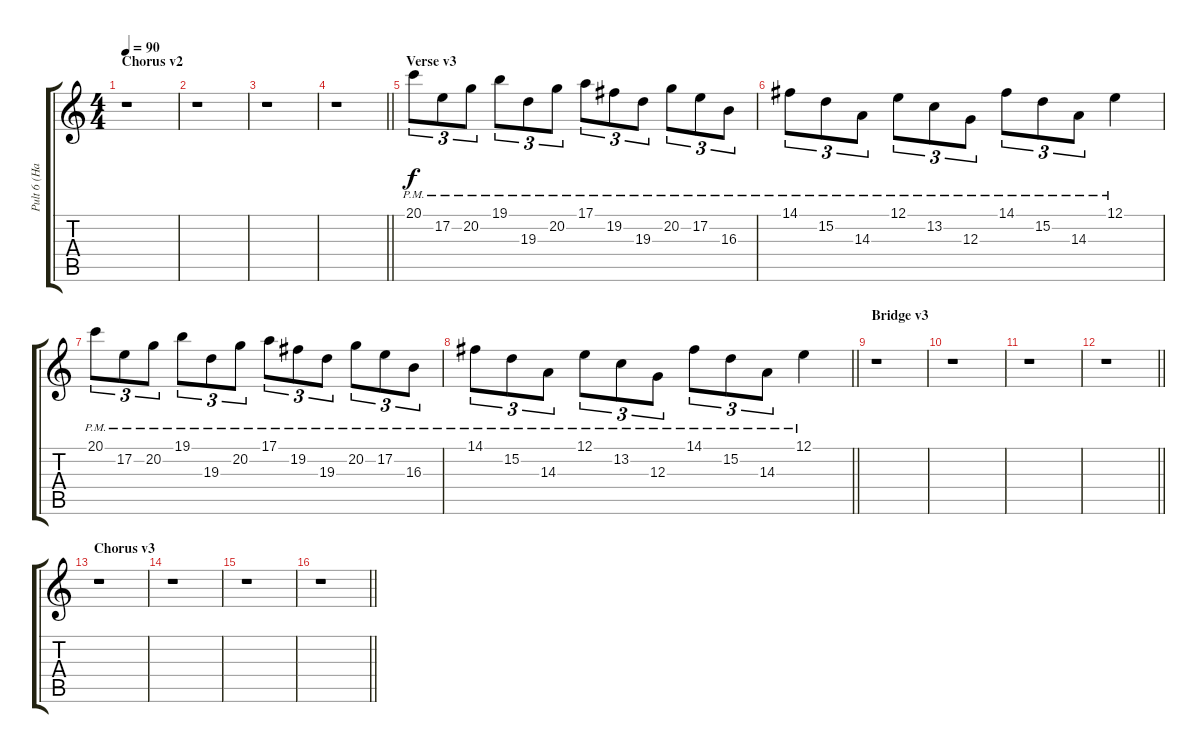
\track ("Pult 6 (Harp)" "Pult 6 (Ha") {instrument orchestralharp}
\staff {score tabs}
\tuning (E4 B3 G3 D3 A2 E2) {hide}
\ts (4 4)
\section ("" "Chorus v2")
\tempo 90
\clef g2
\ks c
r.1{dy f} |
r.1 |
r.1 |
\barLineRight lightlight
r.1 |
\section ("" "Verse v3")
20.1{pm}.8{tu (3 2)} 17.2{pm}.8{tu (3 2)} 20.2{pm}.8{tu (3 2)} 19.1{pm}.8{tu (3 2)} 19.3{pm}.8{tu (3 2)} 20.2{pm}.8{tu (3 2)} 17.1{pm}.8{tu (3 2)} 19.2{pm}.8{tu (3 2)} 19.3{pm}.8{tu (3 2)} 20.2{pm}.8{tu (3 2)} 17.2{pm}.8{tu (3 2)} 16.3{pm}.8{tu (3 2)} |
14.1{pm}.8{tu (3 2)} 15.2{pm}.8{tu (3 2)} 14.3{pm}.8{tu (3 2)} 12.1{pm}.8{tu (3 2)} 13.2{pm}.8{tu (3 2)} 12.3{pm}.8{tu (3 2)} 14.1{pm}.8{tu (3 2)} 15.2{pm}.8{tu (3 2)} 14.3{pm}.8{tu (3 2)} 12.1{pm}.4 |
20.1{pm}.8{tu (3 2)} 17.2{pm}.8{tu (3 2)} 20.2{pm}.8{tu (3 2)} 19.1{pm}.8{tu (3 2)} 19.3{pm}.8{tu (3 2)} 20.2{pm}.8{tu (3 2)} 17.1{pm}.8{tu (3 2)} 19.2{pm}.8{tu (3 2)} 19.3{pm}.8{tu (3 2)} 20.2{pm}.8{tu (3 2)} 17.2{pm}.8{tu (3 2)} 16.3{pm}.8{tu (3 2)} |
\barLineRight lightlight
14.1{pm}.8{tu (3 2)} 15.2{pm}.8{tu (3 2)} 14.3{pm}.8{tu (3 2)} 12.1{pm}.8{tu (3 2)} 13.2{pm}.8{tu (3 2)} 12.3{pm}.8{tu (3 2)} 14.1{pm}.8{tu (3 2)} 15.2{pm}.8{tu (3 2)} 14.3{pm}.8{tu (3 2)} 12.1{pm}.4 |
\section ("" "Bridge v3")
r.1 |
r.1 |
r.1 |
\barLineRight lightlight
r.1 |
\section ("" "Chorus v3")
r.1 |
r.1 |
r.1 |
\barLineRight lightlight
r.1
